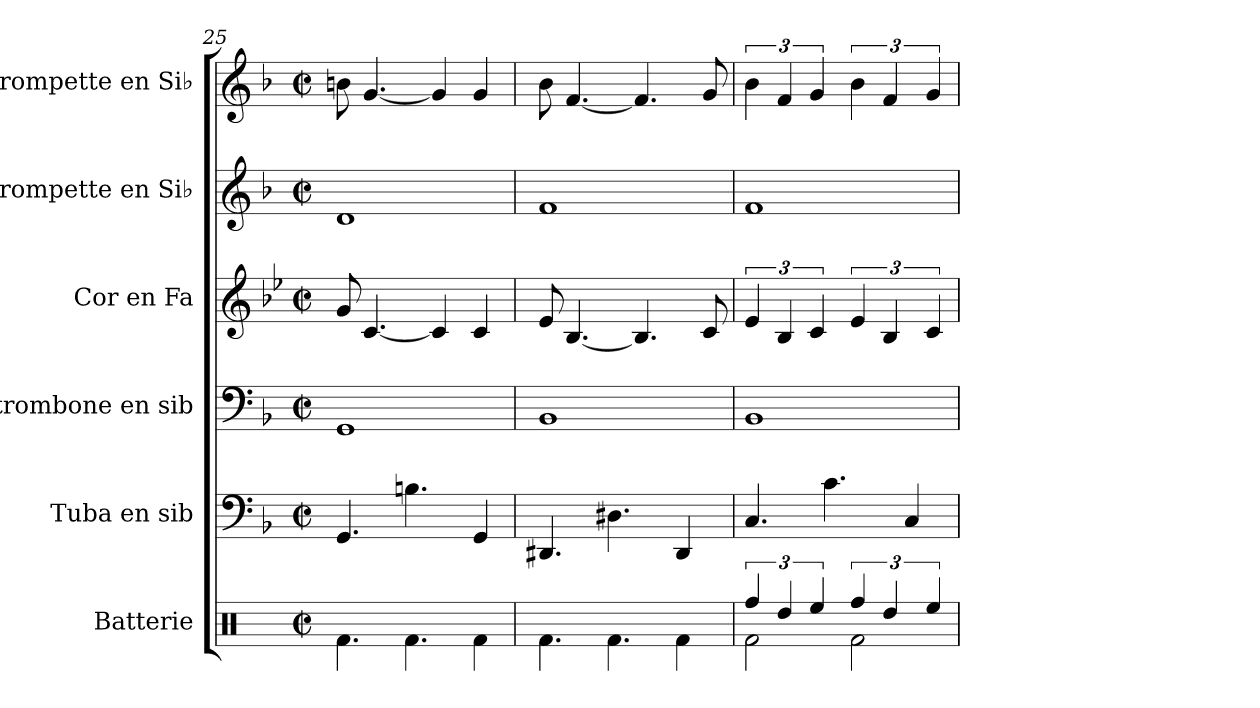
**kern	**kern	**kern	**kern	**dynam	**kern	**kern
*part6	*part5	*part4	*part3	*part3	*part2	*part1
*staff6	*staff5	*staff4	*staff3	*staff3	*staff2	*staff1
*I"Batterie	*I"Tuba en sib	*I"trombone en sib	*I"Cor en Fa	*	*I"Trompette en Si♭	*I"Trompette en Si♭
*I'Batt.	*I'Tub. sib	*I'Trb. sib	*I'Cor Fa	*	*I'Tromp. Si♭	*I'Tromp. Si♭
*clefX	*clefF4	*clefF4	*clefG2	*	*clefG2	*clefG2
*	*ITrd1c2	*ITrd1c2	*ITrd4c7	*	*ITrd1c2	*ITrd1c2
*k[]	*k[b-e-a-]	*k[b-e-a-]	*k[b-e-a-]	*	*k[b-e-a-]	*k[b-e-a-]
*M4/4	*M4/4	*M4/4	*M4/4	*	*M4/4	*M4/4
*met(c|)	*met(c|)	*met(c|)	*met(c|)	*	*met(c|)	*met(c|)
=25	=25	=25	=25	=25	=25	=25
4.Rf\	4.FF/	1FF	8c/	.	1c	8an\
.	.	.	[4.F/	.	.	[4.f/
4.Rf\	4.An\	.	.	.	.	.
.	.	.	4F/]	.	.	4f/]
!	!	!	!	!LO:DY:a	!	!
4Rf\	4FF/	.	4F/	other-dynamics	.	4f/
=26	=26	=26	=26	=26	=26	=26
4.Rf\	4.CC#X/	1AA-	8A-/	.	1e-	8a-\
.	.	.	[4.E-/	.	.	[4.e-/
4.Rf\	4.C#X\	.	.	.	.	.
.	.	.	4.E-/]	.	.	4.e-/]
4Rf\	4CC#/	.	.	.	.	.
.	.	.	8F/	.	.	8f/
=27	=27	=27	=27	=27	=27	=27
*^	*	*	*	*	*	*
2Rf\	6Rff/	4.BB-/	1AA-	6A-/	.	1e-	6a-\
.	6Rdd/	.	.	6E-/	.	.	6e-/
.	6Ree/	.	.	6F/	.	.	6f/
.	.	4.B-\	.	.	.	.	.
2Rf\	6Rff/	.	.	6A-/	.	.	6a-\
.	6Rdd/	.	.	6E-/	.	.	6e-/
.	.	4BB-/	.	.	.	.	.
.	6Ree/	.	.	6F/	.	.	6f/
*v	*v	*	*	*	*	*	*
=	=	=	=	=	=	=
*-	*-	*-	*-	*-	*-	*-
